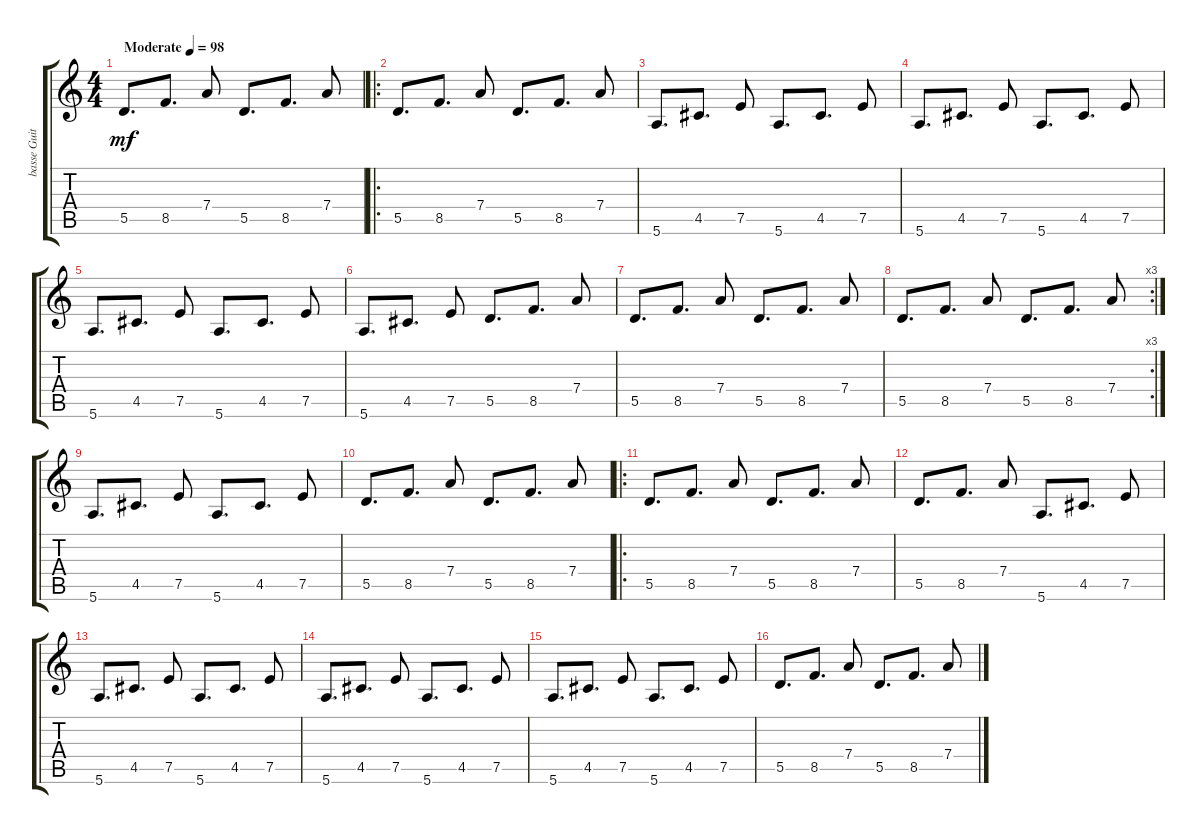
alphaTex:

\track ("basse Guitar" "basse Guit") {instrument acousticguitarsteel}
\staff {score tabs}
\tuning (E4 B3 G3 D3 A2 E2) {hide}
\ts (4 4)
\tempo (98 "Moderate")
\clef g2
\ks c
5.5.8{d dy mf instrument acousticguitarsteel} 8.5.8{d} 7.4.8 5.5.8{d} 8.5.8{d} 7.4.8 |
\ro
5.5.8{d} 8.5.8{d} 7.4.8 5.5.8{d} 8.5.8{d} 7.4.8 |
5.6.8{d} 4.5.8{d} 7.5.8 5.6.8{d} 4.5.8{d} 7.5.8 |
5.6.8{d} 4.5.8{d} 7.5.8 5.6.8{d} 4.5.8{d} 7.5.8 |
5.6.8{d} 4.5.8{d} 7.5.8 5.6.8{d} 4.5.8{d} 7.5.8 |
5.6.8{d} 4.5.8{d} 7.5.8 5.5.8{d} 8.5.8{d} 7.4.8 |
5.5.8{d} 8.5.8{d} 7.4.8 5.5.8{d} 8.5.8{d} 7.4.8 |
\rc 3
5.5.8{d} 8.5.8{d} 7.4.8 5.5.8{d} 8.5.8{d} 7.4.8 |
5.6.8{d} 4.5.8{d} 7.5.8 5.6.8{d} 4.5.8{d} 7.5.8 |
5.5.8{d} 8.5.8{d} 7.4.8 5.5.8{d} 8.5.8{d} 7.4.8 |
\ro
5.5.8{d} 8.5.8{d} 7.4.8 5.5.8{d} 8.5.8{d} 7.4.8 |
5.5.8{d} 8.5.8{d} 7.4.8 5.6.8{d} 4.5.8{d} 7.5.8 |
5.6.8{d} 4.5.8{d} 7.5.8 5.6.8{d} 4.5.8{d} 7.5.8 |
5.6.8{d} 4.5.8{d} 7.5.8 5.6.8{d} 4.5.8{d} 7.5.8 |
5.6.8{d} 4.5.8{d} 7.5.8 5.6.8{d} 4.5.8{d} 7.5.8 |
5.5.8{d} 8.5.8{d} 7.4.8 5.5.8{d} 8.5.8{d} 7.4.8
